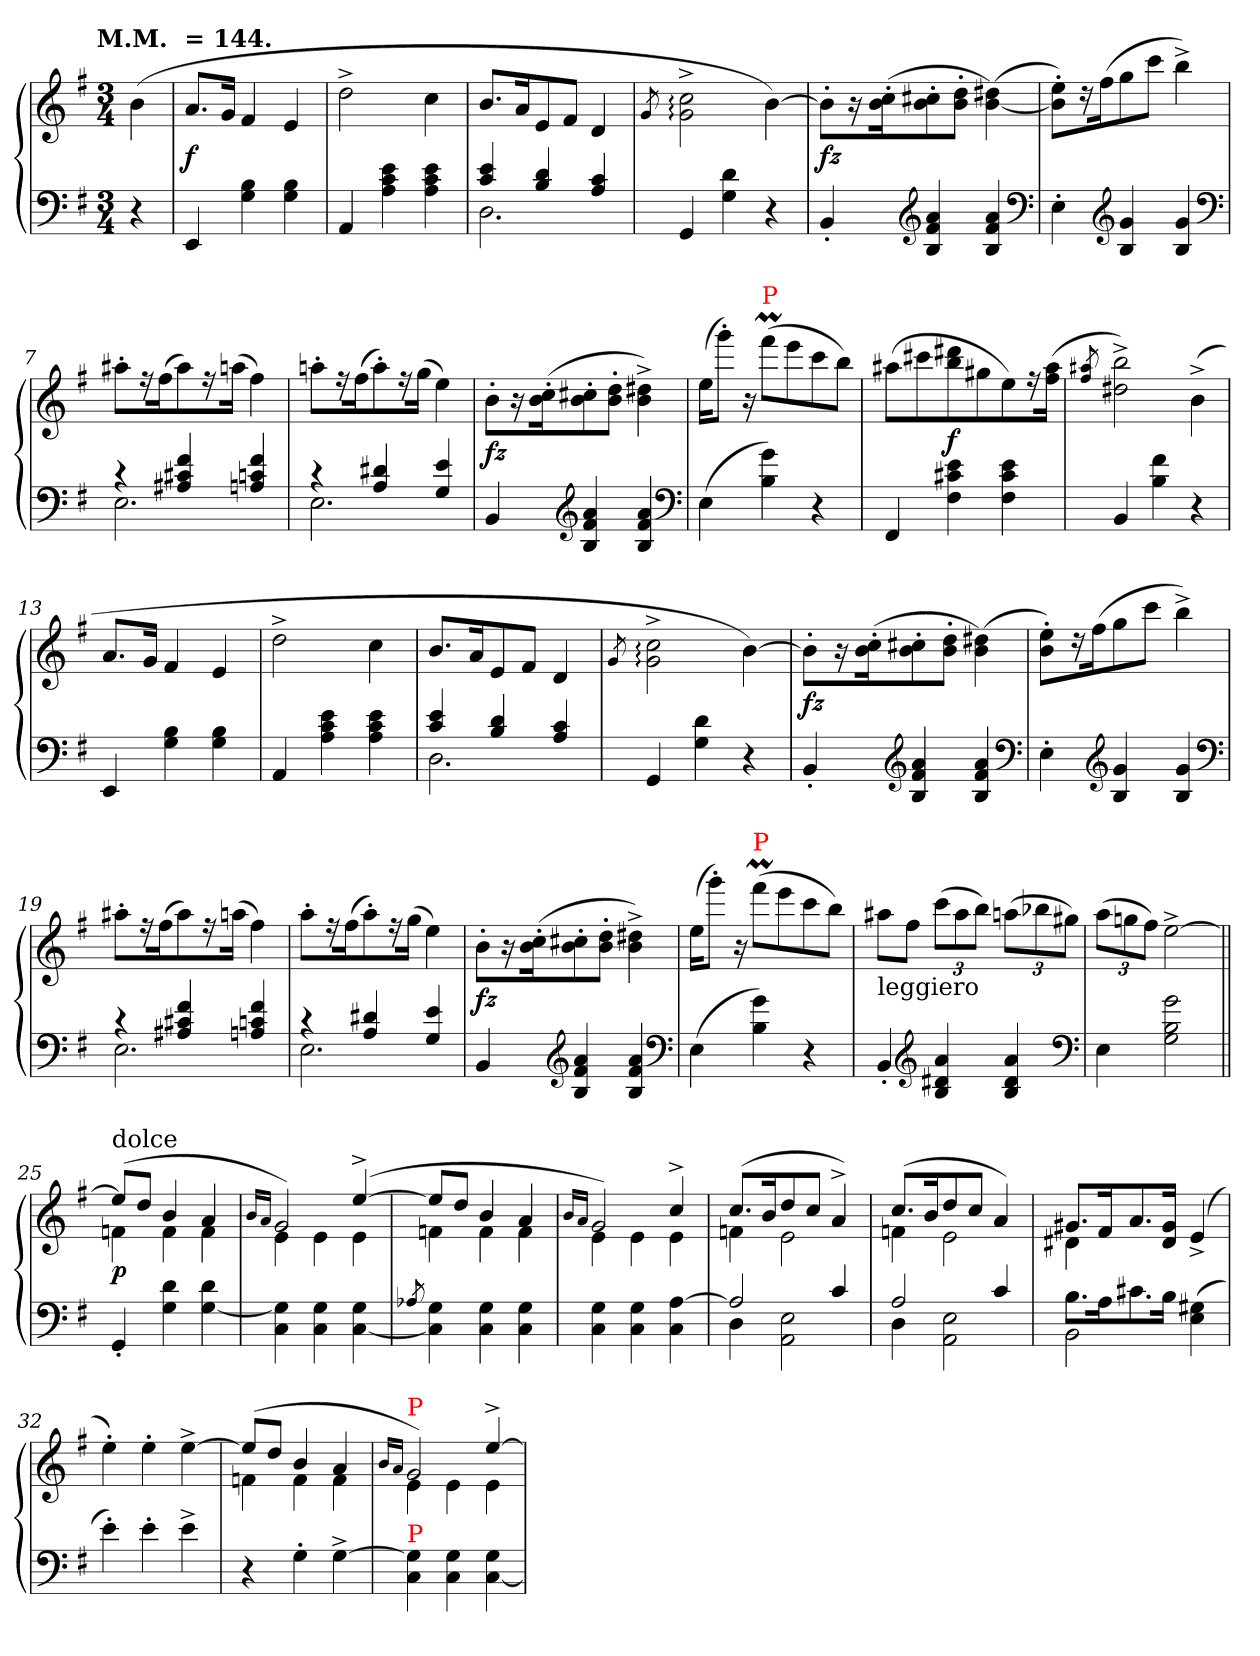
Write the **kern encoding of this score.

**kern	**kern	**dynam
*part1	*part1	*part1
*staff2	*staff1	*staff1/2
*clefF4	*clefG2	*
*k[f#]	*k[f#]	*
*e:	*e:	*
!!LO:TX:omd:t=M.M. &nbsp;=&nbsp;144.
*M3/4	*M3/4	*
*MM144	*MM144	*
=	=	=
4r	(4b	.
=1	=1	=1
4EE	8.aL	f
.	16gJk	.
4B 4G	4f#	.
4B 4G	4e	.
=2	=2	=2
4AA	2dd^>	.
4e 4c 4A	.	.
4e 4c 4A	4cc	.
=3	=3	=3
*^	*	*
4e 4c	2.D	8.bL	.
.	.	16ak	.
4d 4B	.	8e	.
.	.	8f#J	.
4c 4A	.	4d	.
*v	*v	*	*
=4	=4	=4
.	8qg/	.
4GG	2cc:^>\ 2g:^>\	.
4d 4G	.	.
4r	[4b)	.
=5	=5	=5
4BB'<	8b'>L]	fz
.	16r	.
.	(16cc'> 16b'>k	.
*clefG2	*	*
4a 4f# 4B	8cc#X'> 8b'>	.
.	8dd'> 8b'>J	.
4a 4f# 4B	(4dd#X [4b)	.
*clefF4	*	*
=6	=6	=6
4E'>	8ee'> 8b]'>L)	.
.	16r	.
.	(16ff#k	.
*clefG2	*	*
4g 4B	8gg	.
.	8cccJ	.
4g 4B	4bb^<)	.
*clefF4	*	*
=7	=7	=7
*^	*	*
4rc	2.E	8aa#X'>L	.
.	.	16r	.
.	.	(16ff#k	.
4f# 4c#X 4A#X	.	8aa#)	.
.	.	16r	.
.	.	(16aanJk	.
4f# 4cn 4An	.	4ff#)	.
=8	=8	=8	=8
4rc	2.E	8aan'>L	.
.	.	16r	.
.	.	(16ff#k	.
4d#X 4A	.	8aa'>)	.
.	.	16r	.
.	.	(16ggJk	.
4e 4G	.	4ee)	.
*v	*v	*	*
=9	=9	=9
4BB	8b'>L	fz
.	16r	.
.	(16cc'> 16b'>k	.
*clefG2	*	*
4a 4f# 4B	8cc#X'> 8b'>	.
.	8dd'> 8b'>J	.
4a 4f# 4B	4dd#X^< 4b^<)	.
*clefF4	*	*
=10	=10	=10
(4E	(16eeKL	.
.	8ggg'>J)	.
.	16r	.
!	!LO:TX:a:color=red:t=P	!
4g 4B)	(8fff#mL	.
.	8eee	.
4r	8ccc	.
.	8bbJ)	.
=11	=11	=11
4FF#	(8aa#XL	.
.	8ccc#X	.
4e 4c#X 4F#	8ddd#X 8bb	f
.	8gg#X	.
4e 4c# 4F#	8ee)	.
.	16r	.
.	(16aa# 16ff#Jk	.
=12	=12	=12
.	8qff#/ 8qaa#X/	.
4BB	2bb^< 2dd#X^<)	.
4f# 4B	.	.
4r	(>4b^<	.
=13	=13	=13
4EE	8.aL	.
.	16gJk	.
4B 4G	4f#	.
4B 4G	4e	.
=14	=14	=14
4AA	2dd^>	.
4e 4c 4A	.	.
4e 4c 4A	4cc	.
=15	=15	=15
*^	*	*
4e 4c	2.D	8.bL	.
.	.	16ak	.
4d 4B	.	8e	.
.	.	8f#J	.
4c 4A	.	4d	.
*v	*v	*	*
=16	=16	=16
.	8qg/	.
4GG	2cc:^>\ 2g:^>\	.
4d 4G	.	.
4r	[4b)	.
=17	=17	=17
4BB'	8b'>L]	fz
.	16r	.
.	(16cc'> 16b'>k	.
*clefG2	*	*
4a 4f# 4B	8cc#X'> 8b'>	.
.	8dd'> 8b'>J	.
4a 4f# 4B	(4dd#X 4b)	.
*clefF4	*	*
=18	=18	=18
4E'>	8ee'> 8b'>L)	.
.	16r	.
.	(16ff#k	.
*clefG2	*	*
4g 4B	8gg	.
.	8cccJ	.
4g 4B	4bb^<)	.
*clefF4	*	*
=19	=19	=19
*^	*	*
4rc	2.E	8aa#X'>L	.
.	.	16r	.
.	.	(16ff#k	.
4f# 4c#X 4A#X	.	8aa#)	.
.	.	16r	.
.	.	(16aanJk	.
4f# 4cn 4An	.	4ff#)	.
=20	=20	=20	=20
4rc	2.E	8aa'>L	.
.	.	16r	.
.	.	(16ff#k	.
4d#X 4A	.	8aa'>)	.
.	.	16r	.
.	.	(16ggJk	.
4e 4G	.	4ee)	.
*v	*v	*	*
=21	=21	=21
4BB	8b'>L	fz
.	16r	.
.	(16cc'> 16b'>k	.
*clefG2	*	*
4a 4f# 4B	8cc#X'> 8b'>	.
.	8dd'> 8b'>J	.
4a 4f# 4B	4dd#X^< 4b^<)	.
*clefF4	*	*
=22	=22	=22
(4E	(16eeKL	.
.	8ggg'>J)	.
.	16r	.
!	!LO:TX:a:color=red:t=P	!
4g 4B)	(8fff#mL	.
.	8eee	.
4r	8ccc	.
.	8bbJ)	.
=23	=23	=23
!	!LO:TX:b:t=leggiero	!
4BB'	8aa#XL	.
.	8ff#J	.
*clefG2	*	*
*	*Xbrackettup	*
4a 4d#X 4B	(12cccL	.
.	12aa#	.
.	12bbJ)	.
4a 4d# 4B	(12aanL	.
.	12bb-X	.
.	12gg#XJ)	.
*clefF4	*	*
=24	=24	=24
4E	(12aaL	.
.	12ggn	.
.	12ff#J)	.
2g 2B 2G	[2ee^<	.
=25||	=25||	=25||
*	*^	*
!	!LO:TX:a:t=dolce	!	!
4GG'<	(8eeL]	4fn	p
.	8ddJ	.	.
4d 4G	4b	4f	.
4d [4G	4a	4f	.
=26	=26	=26	=26
.	16qb/LL	.	.
.	16qa/JJ	.	.
4G] 4C	2g)	4e	.
4G 4C	.	4e	.
4G [4C	([4ee^>	4e	.
=27	=27	=27	=27
8qA-X/	.	.	.
4G 4C]	8eeL]	4fn	.
.	8ddJ	.	.
4G 4C	4b	4f	.
4G 4C	4a	4f	.
=28	=28	=28	=28
.	16qb/LL	.	.
.	16qa/JJ	.	.
4G 4C	2g)	4e	.
4G 4C	.	4e	.
[4A 4C	4cc^>	4e	.
=29	=29	=29	=29
*^	*	*	*
2A]	4D	(8.ccL	4fn	.
.	.	16bk	.	.
.	2E 2AA	8dd	2e	.
.	.	8ccJ	.	.
4c	.	4a^>)	.	.
=30	=30	=30	=30	=30
2A	4D	(8.ccL	4fn	.
.	.	16bk	.	.
.	2E 2AA	8dd	2e	.
.	.	8ccJ	.	.
4c	.	4a)	.	.
=31	=31	=31	=31	=31
8.B\L	2BB	8.g#XL	4d#X	.
16Ak	.	16f#k	.	.
8.c#X\	.	8.a	2ryy	.
16BJk	.	16g# 16d#Jk	.	.
(4G#X 4E	4ryy	(<4e^>	.	.
*v	*v	*	*	*
*	*v	*v	*
=32	=32	=32
4e'>)	4ee'>)	.
4e'>	4ee'>	.
4e^>	[4ee^>	.
=33	=33	=33
*	*^	*
4r	(8eeL]	4fn	.
.	8ddJ	.	.
4G'>	4b	4f	.
[4G^>	4a	4f	.
=34	=34	=34	=34
.	16qb/LL	.	.
.	16qa/JJ	.	.
!	!LO:TX:a:color=red:t=P	!	!
!LO:TX:a:color=red:t=P	!	!	!
4G] 4C	2g)	4e	.
4G 4C	.	4e	.
4G [4C	[4ee^>	4e	.
*	*v	*v	*
=	=	=
*-	*-	*-
